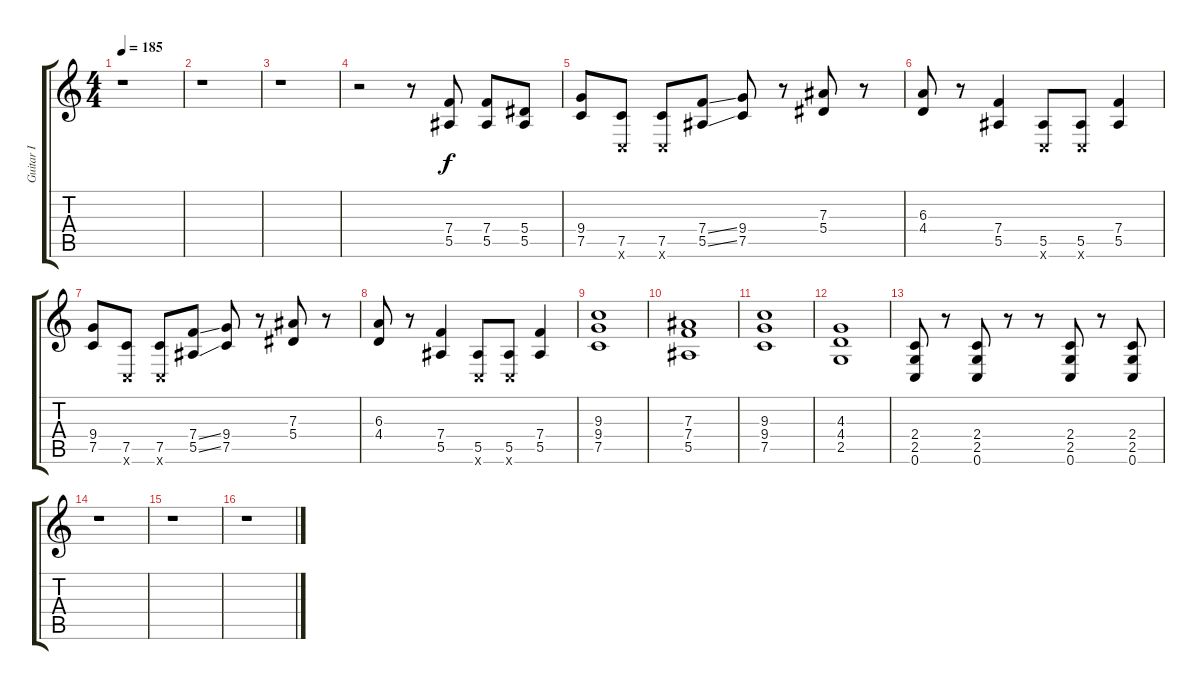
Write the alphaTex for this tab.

\track ("Guitar I" "Guitar I") {instrument distortionguitar}
\staff {score tabs}
\tuning (C4 G3 Eb3 Bb2 F2 C2) {hide}
\ts (4 4)
\tempo 185
\clef g2
\ks c
r.1{dy f} |
r.1 |
r.1 |
r.2 r.8 (7.4 5.5).8 (7.4 5.5).8 (5.4 5.5).8 |
(9.4 7.5).8 (7.5 0.6{x}).8 (7.5 0.6{x}).8 (7.4{ss} 5.5{ss}).8 (9.4 7.5).8 r.8 (7.3 5.4).8 r.8 |
(6.3 4.4).8 r.8 (7.4 5.5).4 (5.5 0.6{x}).8 (5.5 0.6{x}).8 (7.4 5.5).4 |
(9.4 7.5).8 (7.5 0.6{x}).8 (7.5 0.6{x}).8 (7.4{ss} 5.5{ss}).8 (9.4 7.5).8 r.8 (7.3 5.4).8 r.8 |
(6.3 4.4).8 r.8 (7.4 5.5).4 (5.5 0.6{x}).8 (5.5 0.6{x}).8 (7.4 5.5).4 |
(9.3 9.4 7.5).1 |
(7.3 7.4 5.5).1 |
(9.3 9.4 7.5).1 |
(4.3 4.4 2.5).1 |
(2.4 2.5 0.6).8 r.8 (2.4 2.5 0.6).8 r.8 r.8 (2.4 2.5 0.6).8 r.8 (2.4 2.5 0.6).8 |
r.1 |
r.1 |
r.1
